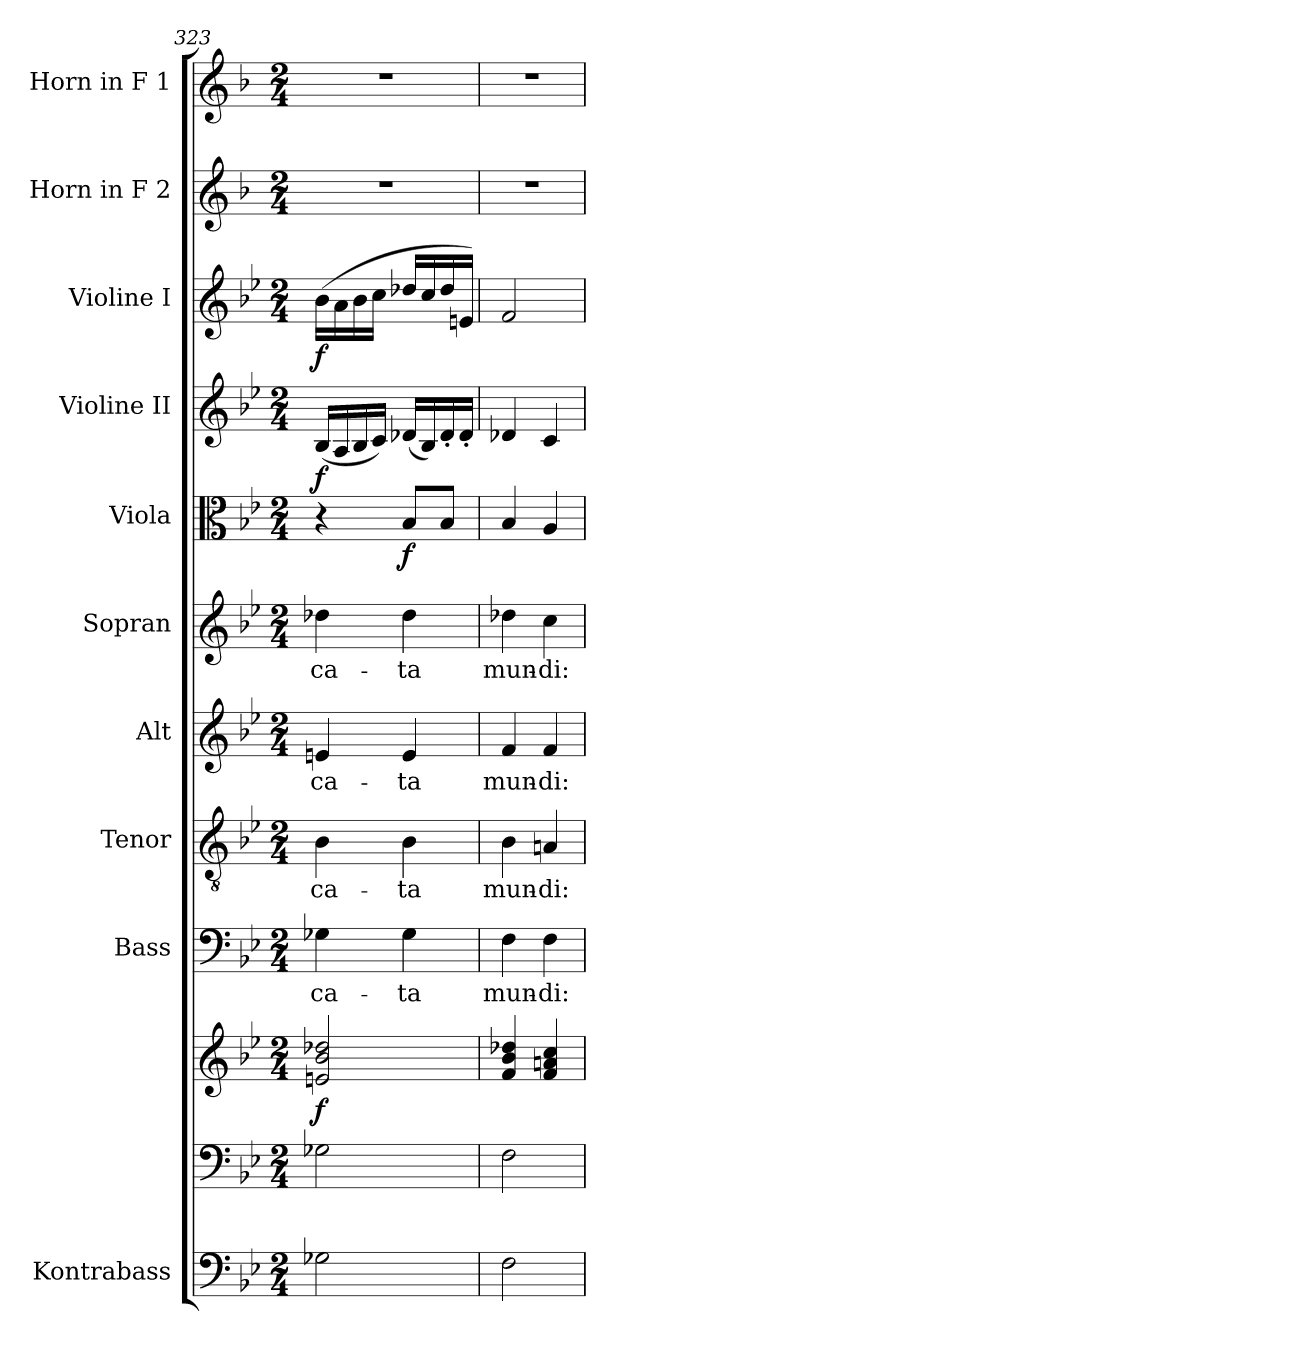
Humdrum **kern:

**kern	**kern	**kern	**dynam	**kern	**text	**kern	**text	**kern	**text	**kern	**text	**kern	**dynam	**kern	**dynam	**kern	**dynam	**kern	**kern
*part11	*part10	*part10	*part10	*part9	*part9	*part8	*part8	*part7	*part7	*part6	*part6	*part5	*part5	*part4	*part4	*part3	*part3	*part2	*part1
*staff12	*staff11	*staff10	*staff10/11	*staff9	*staff9	*staff8	*staff8	*staff7	*staff7	*staff6	*staff6	*staff5	*staff5	*staff4	*staff4	*staff3	*staff3	*staff2	*staff1
*I"Kontrabass	*	*	*	*I"Bass	*	*I"Tenor	*	*I"Alt	*	*I"Sopran	*	*I"Viola	*	*I"Violine II	*	*I"Violine I	*	*I"Horn in F 2	*I"Horn in F 1
*I'Kb.	*	*	*	*I'B.	*	*I'T.	*	*I'A.	*	*I'S.	*	*I'Vla.	*	*I'Vl. II	*	*I'Vl. I	*	*	*
*clefF4	*clefF4	*clefG2	*	*clefF4	*	*clefGv2	*	*clefG2	*	*clefG2	*	*clefC3	*	*clefG2	*	*clefG2	*	*clefG2	*clefG2
*ITrd7c12	*	*	*	*	*	*	*	*	*	*	*	*	*	*	*	*	*	*ITrd4c7	*ITrd4c7
*k[b-e-]	*k[b-e-]	*k[b-e-]	*	*k[b-e-]	*	*k[b-e-]	*	*k[b-e-]	*	*k[b-e-]	*	*k[b-e-]	*	*k[b-e-]	*	*k[b-e-]	*	*k[b-e-]	*k[b-e-]
*B-:	*B-:	*B-:	*	*B-:	*	*B-:	*	*B-:	*	*B-:	*	*B-:	*	*B-:	*	*B-:	*	*B-:	*B-:
*M2/4	*M2/4	*M2/4	*	*M2/4	*	*M2/4	*	*M2/4	*	*M2/4	*	*M2/4	*	*M2/4	*	*M2/4	*	*M2/4	*M2/4
=323	=323	=323	=323	=323	=323	=323	=323	=323	=323	=323	=323	=323	=323	=323	=323	=323	=323	=323	=323
!	!	!	!LO:DY:b	!	!LO:LY:b	!	!LO:LY:b	!	!LO:LY:b	!	!LO:LY:b	!	!	!	!LO:DY:b	!	!LO:DY:b	!	!
2GG-X\	2G-X\	2en/ 2b-/ 2dd-X/	f	4G-X\	-ca-	4B-\	-ca-	4en/	-ca-	4dd-X\	-ca-	4r	.	(<16B-/LL	f	(>16b-\LL	f	2r	2r
.	.	.	.	.	.	.	.	.	.	.	.	.	.	16A/	.	16a\	.	.	.
.	.	.	.	.	.	.	.	.	.	.	.	.	.	16B-/	.	16b-\	.	.	.
.	.	.	.	.	.	.	.	.	.	.	.	.	.	16c/JJ)	.	16cc\JJ	.	.	.
!	!	!	!	!	!LO:LY:b	!	!LO:LY:b	!	!LO:LY:b	!	!LO:LY:b	!	!LO:DY:b	!	!	!	!	!	!
.	.	.	.	4G-\	-ta	4B-\	-ta	4e/	-ta	4dd-\	-ta	8B-/L	f	(<16d-X/LL	.	16dd-X/LL	.	.	.
.	.	.	.	.	.	.	.	.	.	.	.	.	.	16B-/)	.	16cc/	.	.	.
.	.	.	.	.	.	.	.	.	.	.	.	8B-/J	.	16d-'</	.	16dd-/	.	.	.
.	.	.	.	.	.	.	.	.	.	.	.	.	.	16d-'</JJ	.	16en/JJ)	.	.	.
=324	=324	=324	=324	=324	=324	=324	=324	=324	=324	=324	=324	=324	=324	=324	=324	=324	=324	=324	=324
!	!	!	!	!	!LO:LY:b	!	!LO:LY:b	!	!LO:LY:b	!	!LO:LY:b	!	!	!	!	!	!	!	!
2FF\	2F\	4f/ 4b-/ 4dd-X/	.	4F\	mun-	4B-\	mun-	4f/	mun-	4dd-X\	mun-	4B-/	.	4d-X/	.	2f/	.	2r	2r
!	!	!	!	!	!LO:LY:b	!	!LO:LY:b	!	!LO:LY:b	!	!LO:LY:b	!	!	!	!	!	!	!	!
.	.	4f/ 4an/ 4cc/	.	4F\	-di:	4An/	-di:	4f/	-di:	4cc\	-di:	4A/	.	4c/	.	.	.	.	.
=	=	=	=	=	=	=	=	=	=	=	=	=	=	=	=	=	=	=	=
*-	*-	*-	*-	*-	*-	*-	*-	*-	*-	*-	*-	*-	*-	*-	*-	*-	*-	*-	*-
